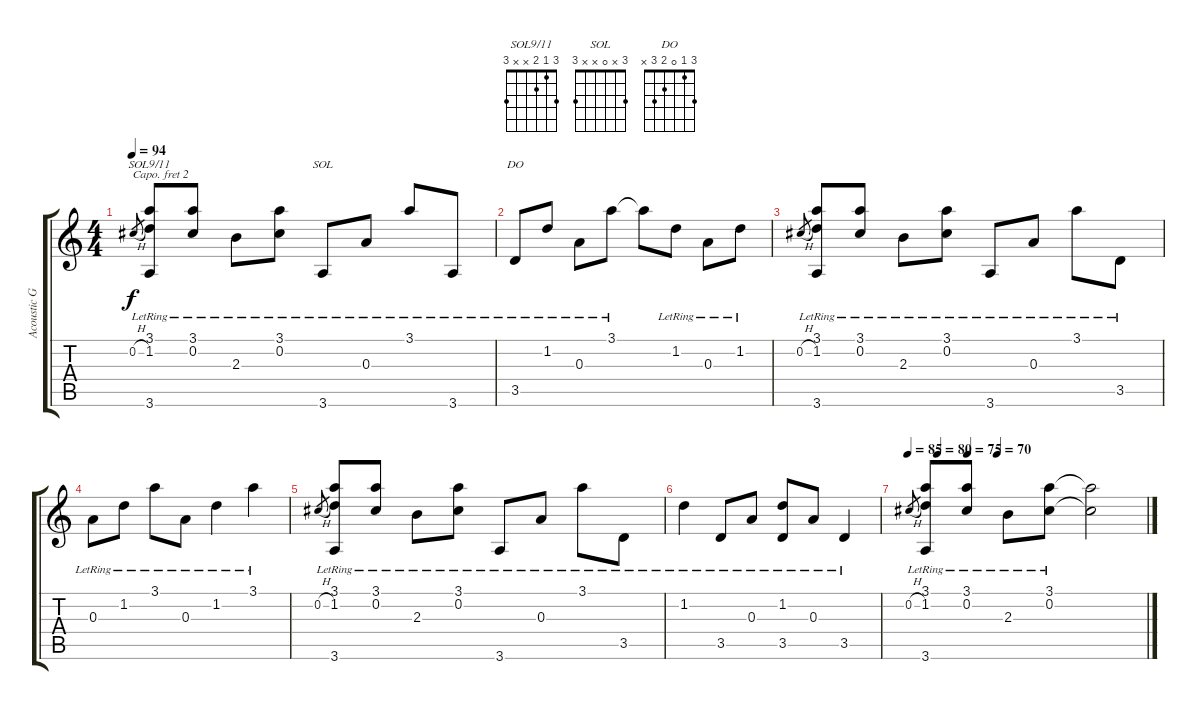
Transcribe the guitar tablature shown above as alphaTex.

\track ("Acoustic Guitar" "Acoustic G") {instrument acousticguitarnylon}
\staff {score tabs}
\capo 2
\tuning (E4 B3 G3 D3 A2 E2) {hide}
\chord ("SOL9/11" 3 1 2 x x 3)
\chord ("SOL" 3 x 0 x x 3)
\chord ("DO" 3 1 0 2 3 x)
\ts (4 4)
\tempo 94
\clef g2
\ks c
0.2{h}.8{gr dy f} (3.1{lr} 1.2 3.6{lr}).8{ch "SOL9/11"} (3.1{lr} 0.2{lr}).8 2.3{lr}.8 (3.1{lr} 0.2{lr}).8 3.6{lr}.8{ch "SOL"} 0.3{lr}.8 3.1{lr}.8 3.6{lr}.8 |
3.5{lr}.8{ch "DO"} 1.2{lr}.8 0.3{lr}.8 3.1{lr}.8 3.1{t}.8 1.2{lr}.8 0.3{lr}.8 1.2{lr}.8 |
0.2{h}.8{gr} (3.1{lr} 1.2 3.6{lr}).8 (3.1{lr} 0.2{lr}).8 2.3{lr}.8 (3.1{lr} 0.2{lr}).8 3.6{lr}.8 0.3{lr}.8 3.1{lr}.8 3.5{lr}.8 |
0.3{lr}.8 1.2{lr}.8 3.1{lr}.8 0.3{lr}.8 1.2{lr}.4 3.1{lr}.4 |
0.2{h}.8{gr} (3.1{lr} 1.2 3.6{lr}).8 (3.1{lr} 0.2{lr}).8 2.3{lr}.8 (3.1{lr} 0.2{lr}).8 3.6{lr}.8 0.3{lr}.8 3.1{lr}.8 3.5{lr}.8 |
1.2{lr}.4 3.5{lr}.8 0.3{lr}.8 (1.2{lr} 3.5{lr}).8 0.3{lr}.8 3.5{lr}.4 |
\tempo 85
\tempo (80 0.125)
\tempo (75 0.25)
\tempo (70 0.375)
0.2{h}.8{gr} (3.1{lr} 1.2 3.6{lr}).8 (3.1{lr} 0.2{lr}).8 2.3{lr}.8 (3.1{lr} 0.2{lr}).8 (3.1{t} 0.2{t}).2
